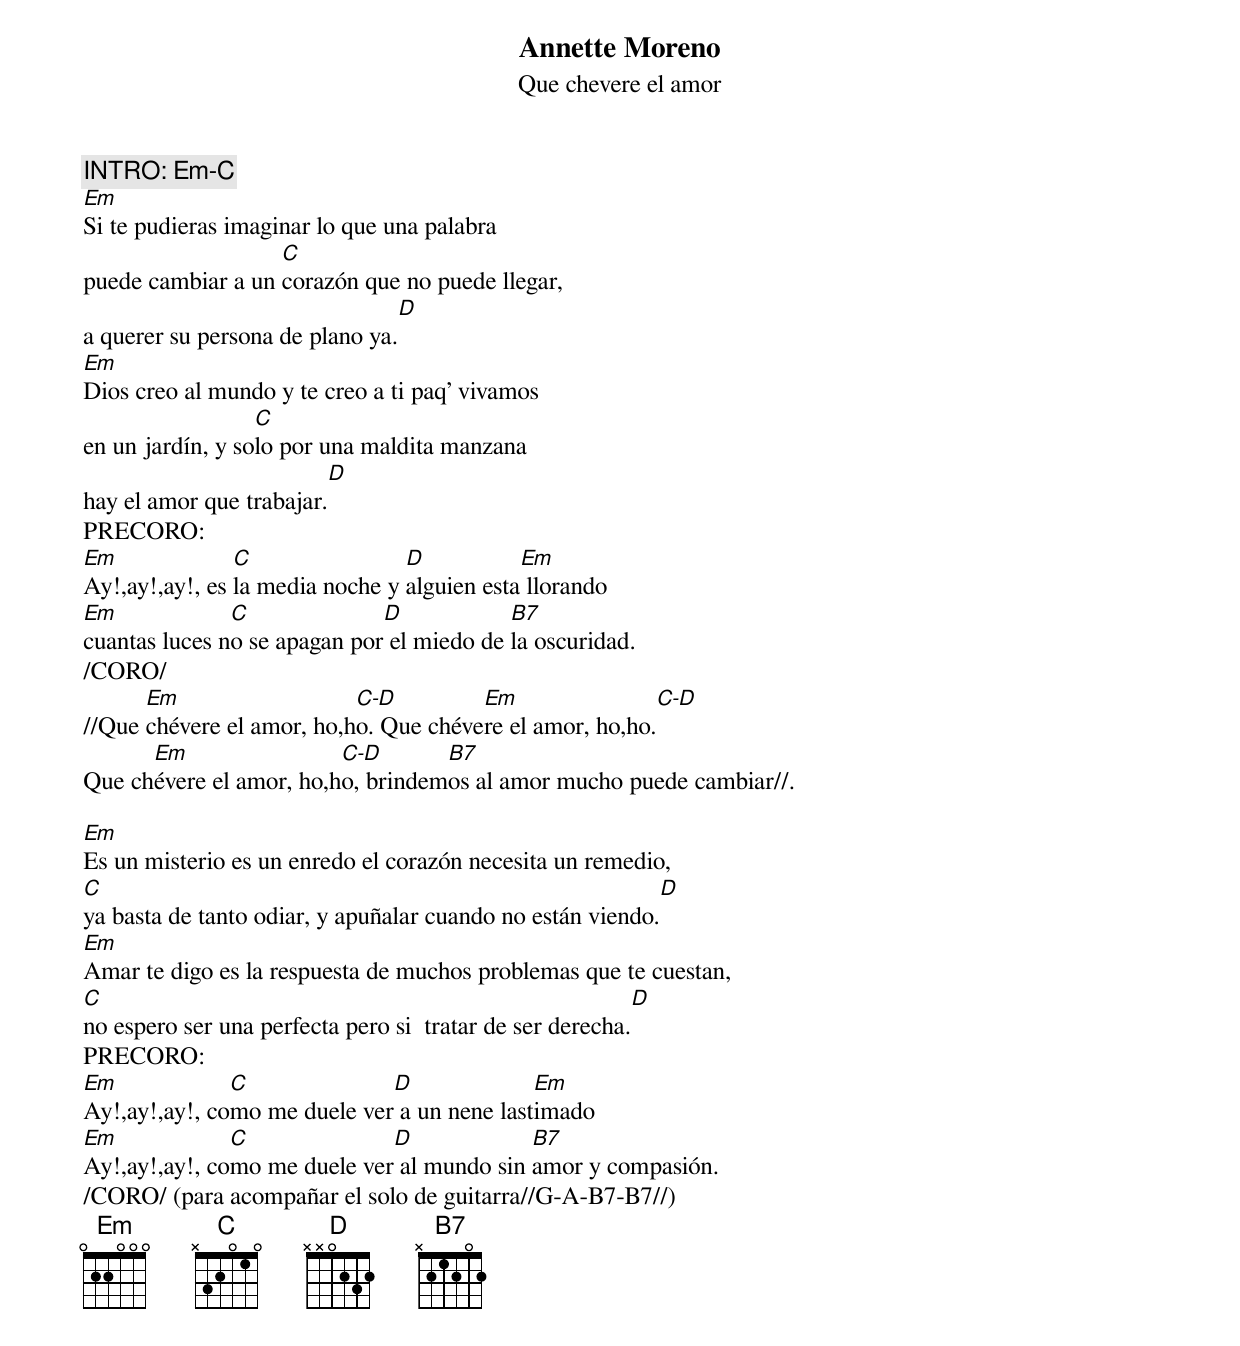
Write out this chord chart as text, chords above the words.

Annette Moreno
Que chevere el amor
INTRO: Em-C
Em
Si te pudieras imaginar lo que una palabra
                   C
puede cambiar a un corazón que no puede llegar,
                                 D
a querer su persona de plano ya.
Em
Dios creo al mundo y te creo a ti paq' vivamos
                  C
en un jardín, y solo por una maldita manzana
                          D
hay el amor que trabajar.
PRECORO:
Em              C                D           Em
Ay!,ay!,ay!, es la media noche y alguien esta llorando
Em             C              D            B7
cuantas luces no se apagan por el miedo de la oscuridad.
/CORO/
      Em                   C-D         Em                 C-D
//Que chévere el amor, ho,ho. Que chévere el amor, ho,ho.
      Em                 C-D       B7
Que chévere el amor, ho,ho, brindemos al amor mucho puede cambiar//.

Em
Es un misterio es un enredo el corazón necesita un remedio,
C                                                            D
ya basta de tanto odiar, y apuñalar cuando no están viendo.
Em
Amar te digo es la respuesta de muchos problemas que te cuestan,
C                                                           D
no espero ser una perfecta pero si  tratar de ser derecha.
PRECORO:
Em             C              D              Em
Ay!,ay!,ay!, como me duele ver a un nene lastimado
Em             C              D             B7
Ay!,ay!,ay!, como me duele ver al mundo sin amor y compasión.
/CORO/ (para acompañar el solo de guitarra//G-A-B7-B7//)
